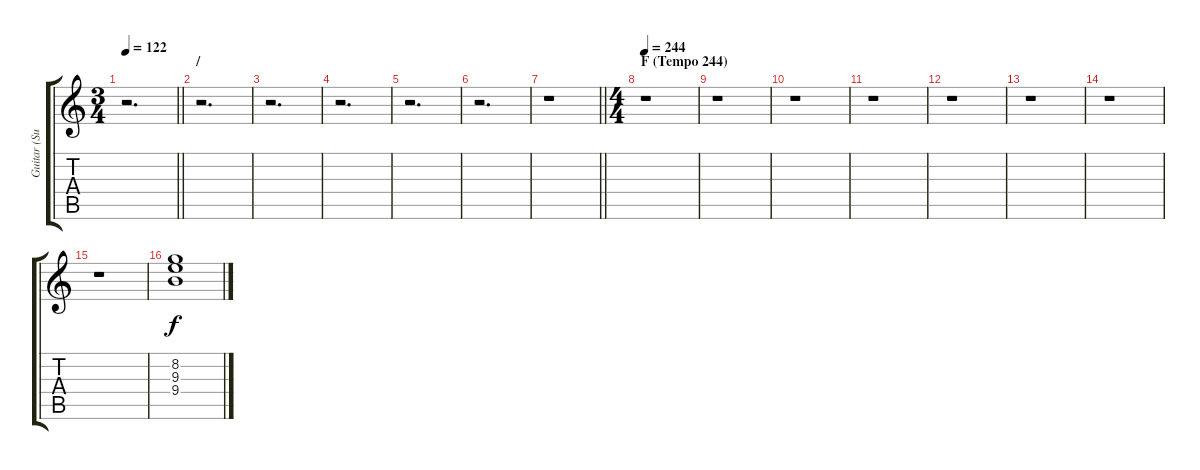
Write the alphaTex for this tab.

\track ("Guitar (Sugizo)" "Guitar (Su") {instrument distortionguitar}
\staff {score tabs}
\tuning (E4 B3 G3 D3 A2 E2) {hide}
\ts (3 4)
\tempo 122
\clef g2
\barLineRight lightlight
\ks c
r.2{d dy f} |
\section ("" "/")
r.2{d} |
r.2{d} |
r.2{d} |
r.2{d} |
r.2{d} |
\barLineRight lightlight
r.1 |
\ts (4 4)
\section ("" "F (Tempo 244)")
\tempo 244
r.1 |
r.1 |
r.1 |
r.1 |
r.1 |
r.1 |
r.1 |
r.1 |
(8.2 9.3 9.4).1
